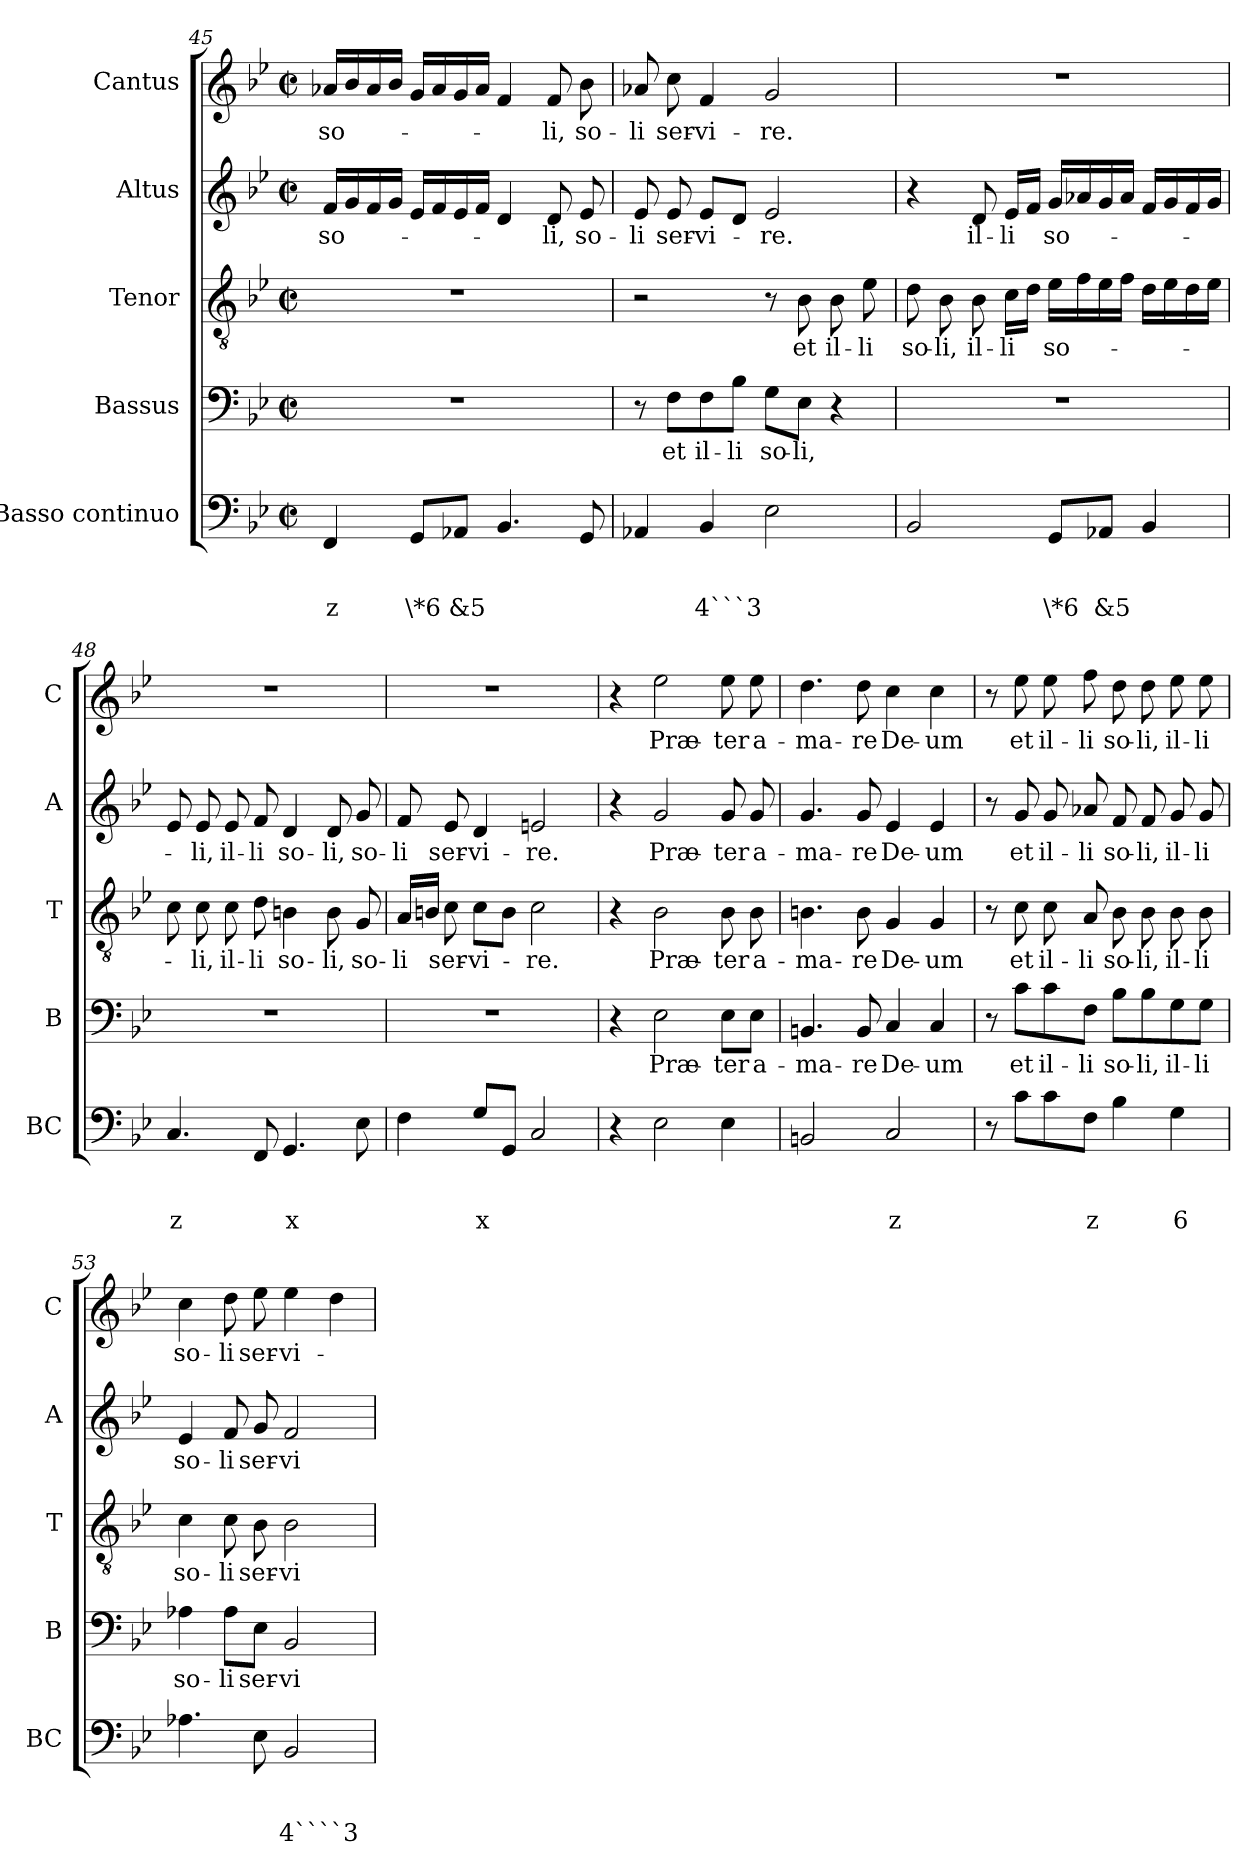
**kern	**text	**text	**text	**kern	**text	**kern	**text	**kern	**text	**kern	**text
*part5	*part5	*part5	*part5	*part4	*part4	*part3	*part3	*part2	*part2	*part1	*part1
*staff5	*staff5	*staff5	*staff5	*staff4	*staff4	*staff3	*staff3	*staff2	*staff2	*staff1	*staff1
*I"Basso continuo	*	*	*	*I"Bassus	*	*I"Tenor	*	*I"Altus	*	*I"Cantus	*
*I'BC	*	*	*	*I'B	*	*I'T	*	*I'A	*	*I'C	*
*clefF4	*	*	*	*clefF4	*	*clefGv2	*	*clefG2	*	*clefG2	*
*k[b-e-]	*	*	*	*k[b-e-]	*	*k[b-e-]	*	*k[b-e-]	*	*k[b-e-]	*
*B-:	*	*	*	*B-:	*	*B-:	*	*B-:	*	*B-:	*
*M2/2	*	*	*	*M2/2	*	*M2/2	*	*M2/2	*	*M2/2	*
*met(c|)	*	*	*	*met(c|)	*	*met(c|)	*	*met(c|)	*	*met(c|)	*
=45	=45	=45	=45	=45	=45	=45	=45	=45	=45	=45	=45
!	!	!	!LO:LY:b	!	!	!	!	!	!LO:LY:b	!	!LO:LY:b
4FF/	.	.	z	1r	.	1r	.	16f/LL	so-	16a-X/LL	so-
.	.	.	.	.	.	.	.	16g/	.	16b-/	.
.	.	.	.	.	.	.	.	16f/	.	16a-/	.
.	.	.	.	.	.	.	.	16g/JJ	.	16b-/JJ	.
!	!	!	!LO:LY:b	!	!	!	!	!	!	!	!
8GG/L	.	.	\*6	.	.	.	.	16e-/LL	.	16g/LL	.
.	.	.	.	.	.	.	.	16f/	.	16a-/	.
!	!	!	!LO:LY:b	!	!	!	!	!	!	!	!
8AA-X/J	.	.	&5	.	.	.	.	16e-/	.	16g/	.
.	.	.	.	.	.	.	.	16f/JJ	.	16a-/JJ	.
4.BB-/	.	.	.	.	.	.	.	4d/	.	4f/	.
!	!	!	!	!	!	!	!	!	!LO:LY:b	!	!LO:LY:b
.	.	.	.	.	.	.	.	8d/	-li,	8f/	-li,
!	!	!	!	!	!	!	!	!	!LO:LY:b	!	!LO:LY:b
8GG/	.	.	.	.	.	.	.	8e-/	so-	8b-\	so-
=46	=46	=46	=46	=46	=46	=46	=46	=46	=46	=46	=46
!	!	!	!	!	!	!	!	!	!LO:LY:b	!	!LO:LY:b
4AA-X/	.	.	.	8r	.	2r	.	8e-/	-li	8a-X/	-li
!	!	!	!	!	!LO:LY:b	!	!	!	!LO:LY:b	!	!LO:LY:b
.	.	.	.	8F\L	et	.	.	8e-/	ser-	8cc\	ser-
!	!	!	!LO:LY:b	!	!LO:LY:b	!	!	!	!LO:LY:b	!	!LO:LY:b
4BB-/	.	.	4```3	8F\	il-	.	.	8e-/L	-vi-	4f/	-vi-
!	!	!	!	!	!LO:LY:b	!	!	!	!	!	!
.	.	.	.	8B-\J	-li	.	.	8d/J	.	.	.
!	!	!	!	!	!LO:LY:b	!	!	!	!LO:LY:b	!	!LO:LY:b
2E-\	.	.	.	8G\L	so-	8r	.	2e-/	-re.	2g/	-re.
!	!	!	!	!	!LO:LY:b	!	!LO:LY:b	!	!	!	!
.	.	.	.	8E-\J	-li,	8B-\	et	.	.	.	.
!	!	!	!	!	!	!	!LO:LY:b	!	!	!	!
.	.	.	.	4r	.	8B-\	il-	.	.	.	.
!	!	!	!	!	!	!	!LO:LY:b	!	!	!	!
.	.	.	.	.	.	8e-\	-li	.	.	.	.
=47	=47	=47	=47	=47	=47	=47	=47	=47	=47	=47	=47
!	!	!	!	!	!	!	!LO:LY:b	!	!	!	!
2BB-/	.	.	.	1r	.	8d\	so-	4r	.	1r	.
!	!	!	!	!	!	!	!LO:LY:b	!	!	!	!
.	.	.	.	.	.	8B-\	-li,	.	.	.	.
!	!	!	!	!	!	!	!LO:LY:b	!	!LO:LY:b	!	!
.	.	.	.	.	.	8B-\	il-	8d/	il-	.	.
!	!	!	!	!	!	!	!LO:LY:b	!	!LO:LY:b	!	!
.	.	.	.	.	.	16c\LL	-li	16e-/LL	-li	.	.
.	.	.	.	.	.	16d\JJ	.	16f/JJ	.	.	.
!	!	!	!LO:LY:b	!	!	!	!LO:LY:b	!	!LO:LY:b	!	!
8GG/L	.	.	\*6	.	.	16e-\LL	so-	16g/LL	so-	.	.
.	.	.	.	.	.	16f\	.	16a-X/	.	.	.
!	!	!	!LO:LY:b	!	!	!	!	!	!	!	!
8AA-X/J	.	.	&5	.	.	16e-\	.	16g/	.	.	.
.	.	.	.	.	.	16f\JJ	.	16a-/JJ	.	.	.
4BB-/	.	.	.	.	.	16d\LL	.	16f/LL	.	.	.
.	.	.	.	.	.	16e-\	.	16g/	.	.	.
.	.	.	.	.	.	16d\	.	16f/	.	.	.
.	.	.	.	.	.	16e-\JJ	.	16g/JJ	.	.	.
!!LO:LB:g=z
=48	=48	=48	=48	=48	=48	=48	=48	=48	=48	=48	=48
!	!	!	!LO:LY:b	!	!	!	!	!	!	!	!
4.C/	.	.	z	1r	.	8c\	.	8e-/	.	1r	.
!	!	!	!	!	!	!	!LO:LY:b	!	!LO:LY:b	!	!
.	.	.	.	.	.	8c\	-li,	8e-/	-li,	.	.
!	!	!	!	!	!	!	!LO:LY:b	!	!LO:LY:b	!	!
.	.	.	.	.	.	8c\	il-	8e-/	il-	.	.
!	!	!	!	!	!	!	!LO:LY:b	!	!LO:LY:b	!	!
8FF/	.	.	.	.	.	8d\	-li	8f/	-li	.	.
!	!	!	!LO:LY:b	!	!	!	!LO:LY:b	!	!LO:LY:b	!	!
4.GG/	.	.	x	.	.	4Bn\	so-	4d/	so-	.	.
!	!	!	!	!	!	!	!LO:LY:b	!	!LO:LY:b	!	!
.	.	.	.	.	.	8B\	-li,	8d/	-li,	.	.
!	!	!	!	!	!	!	!LO:LY:b	!	!LO:LY:b	!	!
8E-\	.	.	.	.	.	8G/	so-	8g/	so-	.	.
=49	=49	=49	=49	=49	=49	=49	=49	=49	=49	=49	=49
!	!	!	!	!	!	!	!LO:LY:b	!	!LO:LY:b	!	!
4F\	.	.	.	1r	.	16A/LL	-li	8f/	-li	1r	.
.	.	.	.	.	.	16Bn/JJ	.	.	.	.	.
!	!	!	!	!	!	!	!LO:LY:b	!	!LO:LY:b	!	!
.	.	.	.	.	.	8c\	ser-	8e-/	ser-	.	.
!	!	!	!LO:LY:b	!	!	!	!LO:LY:b	!	!LO:LY:b	!	!
8G/L	.	.	x	.	.	8c\L	-vi-	4d/	-vi-	.	.
8GG/J	.	.	.	.	.	8B\J	.	.	.	.	.
!	!	!	!	!	!	!	!LO:LY:b	!	!LO:LY:b	!	!
2C/	.	.	.	.	.	2c\	-re.	2en/	-re.	.	.
=50	=50	=50	=50	=50	=50	=50	=50	=50	=50	=50	=50
4r	.	.	.	4r	.	4r	.	4r	.	4r	.
!	!	!	!	!	!LO:LY:b	!	!LO:LY:b	!	!LO:LY:b	!	!LO:LY:b
2E-\	.	.	.	2E-\	Præ-	2B-\	Præ-	2g/	Præ-	2ee-\	Præ-
!	!	!	!	!	!LO:LY:b	!	!LO:LY:b	!	!LO:LY:b	!	!LO:LY:b
4E-\	.	.	.	8E-\L	-ter	8B-\	-ter	8g/	-ter	8ee-\	-ter
!	!	!	!	!	!LO:LY:b	!	!LO:LY:b	!	!LO:LY:b	!	!LO:LY:b
.	.	.	.	8E-\J	a-	8B-\	a-	8g/	a-	8ee-\	a-
=51	=51	=51	=51	=51	=51	=51	=51	=51	=51	=51	=51
!	!	!	!	!	!LO:LY:b	!	!LO:LY:b	!	!LO:LY:b	!	!LO:LY:b
2BBn/	.	.	.	4.BBn/	-ma-	4.Bn\	-ma-	4.g/	-ma-	4.dd\	-ma-
!	!	!	!	!	!LO:LY:b	!	!LO:LY:b	!	!LO:LY:b	!	!LO:LY:b
.	.	.	.	8BB/	-re	8B\	-re	8g/	-re	8dd\	-re
!	!	!	!LO:LY:b	!	!LO:LY:b	!	!LO:LY:b	!	!LO:LY:b	!	!LO:LY:b
2C/	.	.	z	4C/	De-	4G/	De-	4e-/	De-	4cc\	De-
!	!	!	!	!	!LO:LY:b	!	!LO:LY:b	!	!LO:LY:b	!	!LO:LY:b
.	.	.	.	4C/	-um	4G/	-um	4e-/	-um	4cc\	-um
!!LO:PB:g=z
=52	=52	=52	=52	=52	=52	=52	=52	=52	=52	=52	=52
8r	.	.	.	8r	.	8r	.	8r	.	8r	.
!	!	!	!	!	!LO:LY:b	!	!LO:LY:b	!	!LO:LY:b	!	!LO:LY:b
8c\L	.	.	.	8c\L	et	8c\	et	8g/	et	8ee-\	et
!	!	!	!	!	!LO:LY:b	!	!LO:LY:b	!	!LO:LY:b	!	!LO:LY:b
8c\	.	.	.	8c\	il-	8c\	il-	8g/	il-	8ee-\	il-
!	!	!	!LO:LY:b	!	!LO:LY:b	!	!LO:LY:b	!	!LO:LY:b	!	!LO:LY:b
8F\J	.	.	z	8F\J	-li	8A/	-li	8a-X/	-li	8ff\	-li
!	!	!	!	!	!LO:LY:b	!	!LO:LY:b	!	!LO:LY:b	!	!LO:LY:b
4B-\	.	.	.	8B-\L	so-	8B-\	so-	8f/	so-	8dd\	so-
!	!	!	!	!	!LO:LY:b	!	!LO:LY:b	!	!LO:LY:b	!	!LO:LY:b
.	.	.	.	8B-\	-li,	8B-\	-li,	8f/	-li,	8dd\	-li,
!	!	!	!LO:LY:b	!	!LO:LY:b	!	!LO:LY:b	!	!LO:LY:b	!	!LO:LY:b
4G\	.	.	6	8G\	il-	8B-\	il-	8g/	il-	8ee-\	il-
!	!	!	!	!	!LO:LY:b	!	!LO:LY:b	!	!LO:LY:b	!	!LO:LY:b
.	.	.	.	8G\J	-li	8B-\	-li	8g/	-li	8ee-\	-li
=53	=53	=53	=53	=53	=53	=53	=53	=53	=53	=53	=53
!	!	!	!	!	!LO:LY:b	!	!LO:LY:b	!	!LO:LY:b	!	!LO:LY:b
4.A-X\	.	.	.	4A-X\	so-	4c\	so-	4e-/	so-	4cc\	so-
!	!	!	!	!	!LO:LY:b	!	!LO:LY:b	!	!LO:LY:b	!	!LO:LY:b
.	.	.	.	8A-\L	-li	8c\	-li	8f/	-li	8dd\	-li
!	!	!	!	!	!LO:LY:b	!	!LO:LY:b	!	!LO:LY:b	!	!LO:LY:b
8E-\	.	.	.	8E-\J	ser-	8B-\	ser-	8g/	ser-	8ee-\	ser-
!	!	!	!LO:LY:b	!	!LO:LY:b	!	!LO:LY:b	!	!LO:LY:b	!	!LO:LY:b
2BB-/	.	.	4````3	2BB-/	-vi-	2B-\	-vi-	2f/	-vi-	4ee-\	-vi-
.	.	.	.	.	.	.	.	.	.	4dd\	.
=	=	=	=	=	=	=	=	=	=	=	=
*-	*-	*-	*-	*-	*-	*-	*-	*-	*-	*-	*-
